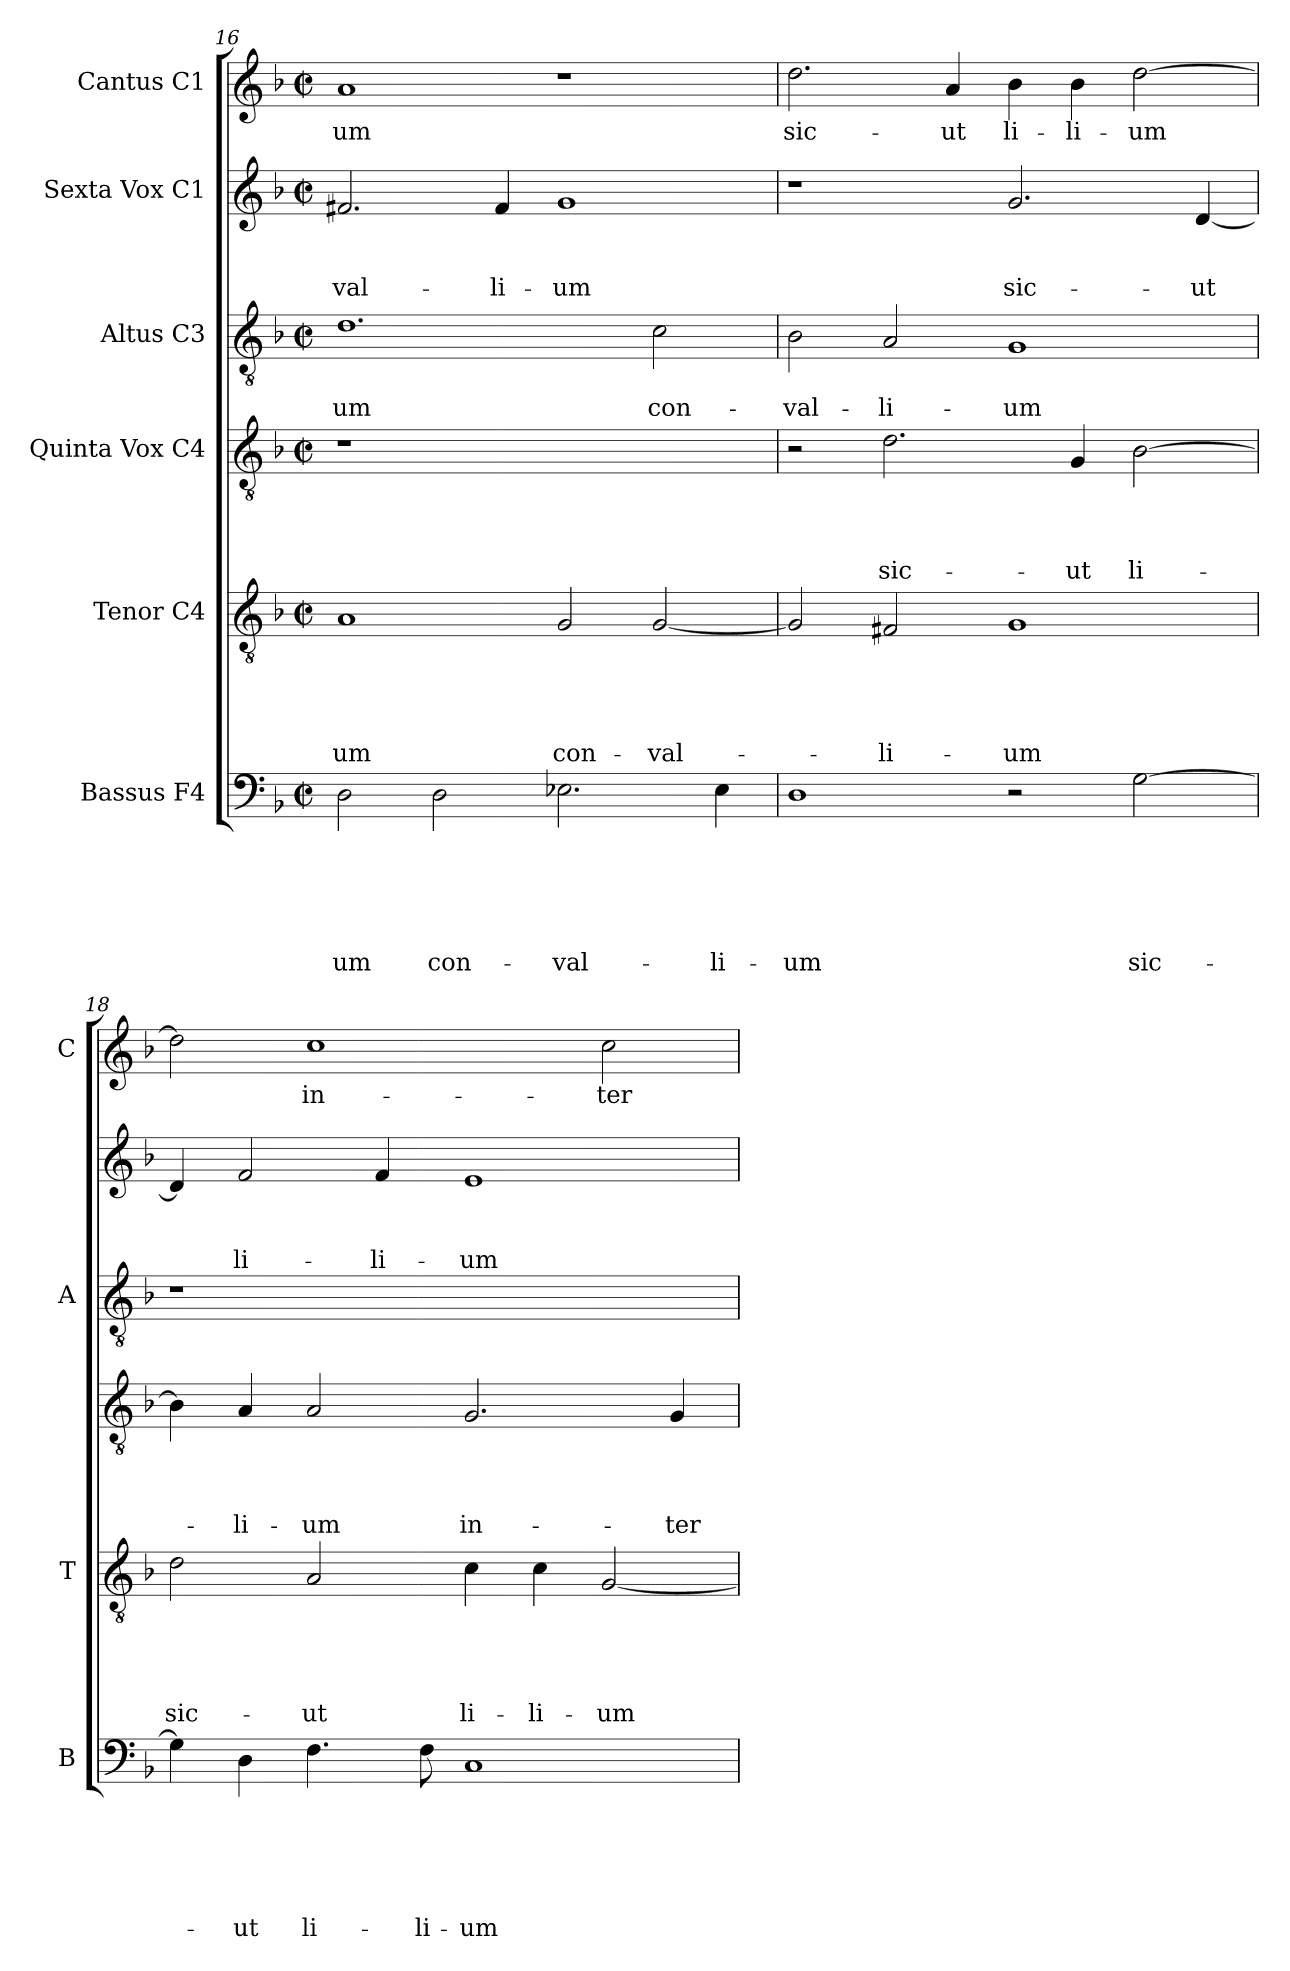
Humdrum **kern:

**kern	**text	**text	**text	**text	**text	**text	**kern	**text	**text	**text	**text	**text	**kern	**text	**text	**text	**text	**kern	**text	**text	**kern	**text	**text	**text	**kern	**text
*part6	*part6	*part6	*part6	*part6	*part6	*part6	*part5	*part5	*part5	*part5	*part5	*part5	*part4	*part4	*part4	*part4	*part4	*part3	*part3	*part3	*part2	*part2	*part2	*part2	*part1	*part1
*staff6	*staff6	*staff6	*staff6	*staff6	*staff6	*staff6	*staff5	*staff5	*staff5	*staff5	*staff5	*staff5	*staff4	*staff4	*staff4	*staff4	*staff4	*staff3	*staff3	*staff3	*staff2	*staff2	*staff2	*staff2	*staff1	*staff1
*I"Bassus F4	*	*	*	*	*	*	*I"Tenor C4	*	*	*	*	*	*I"Quinta Vox C4	*	*	*	*	*I"Altus C3	*	*	*I"Sexta Vox C1	*	*	*	*I"Cantus C1	*
*I'B	*	*	*	*	*	*	*I'T	*	*	*	*	*	*	*	*	*	*	*I'A	*	*	*	*	*	*	*I'C	*
*clefF4	*	*	*	*	*	*	*clefGv2	*	*	*	*	*	*clefGv2	*	*	*	*	*clefGv2	*	*	*clefG2	*	*	*	*clefG2	*
*k[b-]	*	*	*	*	*	*	*k[b-]	*	*	*	*	*	*k[b-]	*	*	*	*	*k[b-]	*	*	*k[b-]	*	*	*	*k[b-]	*
*F:	*	*	*	*	*	*	*F:	*	*	*	*	*	*F:	*	*	*	*	*F:	*	*	*F:	*	*	*	*F:	*
*M2/2	*	*	*	*	*	*	*M2/2	*	*	*	*	*	*M2/2	*	*	*	*	*M2/2	*	*	*M2/2	*	*	*	*M2/2	*
*met(c|)	*	*	*	*	*	*	*met(c|)	*	*	*	*	*	*met(c|)	*	*	*	*	*met(c|)	*	*	*met(c|)	*	*	*	*met(c|)	*
=16	=16	=16	=16	=16	=16	=16	=16	=16	=16	=16	=16	=16	=16	=16	=16	=16	=16	=16	=16	=16	=16	=16	=16	=16	=16	=16
!	!	!	!	!	!	!LO:LY:b	!	!	!	!	!	!LO:LY:b	!	!	!	!	!	!	!	!LO:LY:b	!	!	!	!LO:LY:b	!	!LO:LY:b
2D\	.	.	.	.	.	-um	1A	.	.	.	.	-um	1r	.	.	.	.	1.d	.	-um	2.f#X/	.	.	-val-	1a	-um
!	!	!	!	!	!	!LO:LY:b	!	!	!	!	!	!	!	!	!	!	!	!	!	!	!	!	!	!	!	!
2D\	.	.	.	.	.	con-	.	.	.	.	.	.	.	.	.	.	.	.	.	.	.	.	.	.	.	.
!	!	!	!	!	!	!	!	!	!	!	!	!	!	!	!	!	!	!	!	!	!	!	!	!LO:LY:b	!	!
.	.	.	.	.	.	.	.	.	.	.	.	.	.	.	.	.	.	.	.	.	4f#/	.	.	-li-	.	.
!	!	!	!	!	!	!LO:LY:b	!	!	!	!	!	!LO:LY:b	!	!	!	!	!	!	!	!	!	!	!	!LO:LY:b	!	!
2.E-X\	.	.	.	.	.	-val-	2G/	.	.	.	.	con-	1ryy	.	.	.	.	.	.	.	1g	.	.	-um	1r	.
!	!	!	!	!	!	!	!	!	!	!	!	!LO:LY:b	!	!	!	!	!	!	!	!LO:LY:b	!	!	!	!	!	!
.	.	.	.	.	.	.	[2G/	.	.	.	.	-val-	.	.	.	.	.	2c\	.	con-	.	.	.	.	.	.
!	!	!	!	!	!	!LO:LY:b	!	!	!	!	!	!	!	!	!	!	!	!	!	!	!	!	!	!	!	!
4E-\	.	.	.	.	.	-li-	.	.	.	.	.	.	.	.	.	.	.	.	.	.	.	.	.	.	.	.
=17	=17	=17	=17	=17	=17	=17	=17	=17	=17	=17	=17	=17	=17	=17	=17	=17	=17	=17	=17	=17	=17	=17	=17	=17	=17	=17
!	!	!	!	!	!	!LO:LY:b	!	!	!	!	!	!	!	!	!	!	!	!	!	!LO:LY:b	!	!	!	!	!	!LO:LY:b
1D	.	.	.	.	.	-um	2G/]	.	.	.	.	.	2r	.	.	.	.	2B-\	.	-val-	1r	.	.	.	2.dd\	sic-
!	!	!	!	!	!	!	!	!	!	!	!	!LO:LY:b	!	!	!	!	!LO:LY:b	!	!	!LO:LY:b	!	!	!	!	!	!
.	.	.	.	.	.	.	2F#X/	.	.	.	.	-li-	2.d\	.	.	.	sic-	2A/	.	-li-	.	.	.	.	.	.
!	!	!	!	!	!	!	!	!	!	!	!	!	!	!	!	!	!	!	!	!	!	!	!	!	!	!LO:LY:b
.	.	.	.	.	.	.	.	.	.	.	.	.	.	.	.	.	.	.	.	.	.	.	.	.	4a/	-ut
!	!	!	!	!	!	!	!	!	!	!	!	!LO:LY:b	!	!	!	!	!	!	!	!LO:LY:b	!	!	!	!LO:LY:b	!	!LO:LY:b
2r	.	.	.	.	.	.	1G	.	.	.	.	-um	.	.	.	.	.	1G	.	-um	2.g/	.	.	sic-	4b-\	li-
!	!	!	!	!	!	!	!	!	!	!	!	!	!	!	!	!	!LO:LY:b	!	!	!	!	!	!	!	!	!LO:LY:b
.	.	.	.	.	.	.	.	.	.	.	.	.	4G/	.	.	.	-ut	.	.	.	.	.	.	.	4b-\	-li-
!	!	!	!	!	!	!LO:LY:b	!	!	!	!	!	!	!	!	!	!	!LO:LY:b	!	!	!	!	!	!	!	!	!LO:LY:b
[2G\	.	.	.	.	.	sic-	.	.	.	.	.	.	[2B-\	.	.	.	li-	.	.	.	.	.	.	.	[2dd\	-um
!	!	!	!	!	!	!	!	!	!	!	!	!	!	!	!	!	!	!	!	!	!	!	!	!LO:LY:b	!	!
.	.	.	.	.	.	.	.	.	.	.	.	.	.	.	.	.	.	.	.	.	[4d/	.	.	-ut	.	.
!!LO:PB:g=z
=18	=18	=18	=18	=18	=18	=18	=18	=18	=18	=18	=18	=18	=18	=18	=18	=18	=18	=18	=18	=18	=18	=18	=18	=18	=18	=18
!	!	!	!	!	!	!	!	!	!	!	!	!LO:LY:b	!	!	!	!	!	!	!	!	!	!	!	!	!	!
4G\]	.	.	.	.	.	.	2d\	.	.	.	.	sic-	4B-\]	.	.	.	.	1r	.	.	4d/]	.	.	.	2dd\]	.
!	!	!	!	!	!	!LO:LY:b	!	!	!	!	!	!	!	!	!	!	!LO:LY:b	!	!	!	!	!	!	!LO:LY:b	!	!
4D\	.	.	.	.	.	-ut	.	.	.	.	.	.	4A/	.	.	.	-li-	.	.	.	2f/	.	.	li-	.	.
!	!	!	!	!	!	!LO:LY:b	!	!	!	!	!	!LO:LY:b	!	!	!	!	!LO:LY:b	!	!	!	!	!	!	!	!	!LO:LY:b
4.F\	.	.	.	.	.	li-	2A/	.	.	.	.	-ut	2A/	.	.	.	-um	.	.	.	.	.	.	.	1cc	in-
!	!	!	!	!	!	!	!	!	!	!	!	!	!	!	!	!	!	!	!	!	!	!	!	!LO:LY:b	!	!
.	.	.	.	.	.	.	.	.	.	.	.	.	.	.	.	.	.	.	.	.	4f/	.	.	-li-	.	.
!	!	!	!	!	!	!LO:LY:b	!	!	!	!	!	!	!	!	!	!	!	!	!	!	!	!	!	!	!	!
8F\	.	.	.	.	.	-li-	.	.	.	.	.	.	.	.	.	.	.	.	.	.	.	.	.	.	.	.
!	!	!	!	!	!	!LO:LY:b	!	!	!	!	!	!LO:LY:b	!	!	!	!	!LO:LY:b	!	!	!	!	!	!	!LO:LY:b	!	!
1C	.	.	.	.	.	-um	4c\	.	.	.	.	li-	2.G/	.	.	.	in-	1ryy	.	.	1e	.	.	-um	.	.
!	!	!	!	!	!	!	!	!	!	!	!	!LO:LY:b	!	!	!	!	!	!	!	!	!	!	!	!	!	!
.	.	.	.	.	.	.	4c\	.	.	.	.	-li-	.	.	.	.	.	.	.	.	.	.	.	.	.	.
!	!	!	!	!	!	!	!	!	!	!	!	!LO:LY:b	!	!	!	!	!	!	!	!	!	!	!	!	!	!LO:LY:b
.	.	.	.	.	.	.	[2G/	.	.	.	.	-um	.	.	.	.	.	.	.	.	.	.	.	.	2cc\	-ter
!	!	!	!	!	!	!	!	!	!	!	!	!	!	!	!	!	!LO:LY:b	!	!	!	!	!	!	!	!	!
.	.	.	.	.	.	.	.	.	.	.	.	.	4G/	.	.	.	-ter	.	.	.	.	.	.	.	.	.
=	=	=	=	=	=	=	=	=	=	=	=	=	=	=	=	=	=	=	=	=	=	=	=	=	=	=
*-	*-	*-	*-	*-	*-	*-	*-	*-	*-	*-	*-	*-	*-	*-	*-	*-	*-	*-	*-	*-	*-	*-	*-	*-	*-	*-
